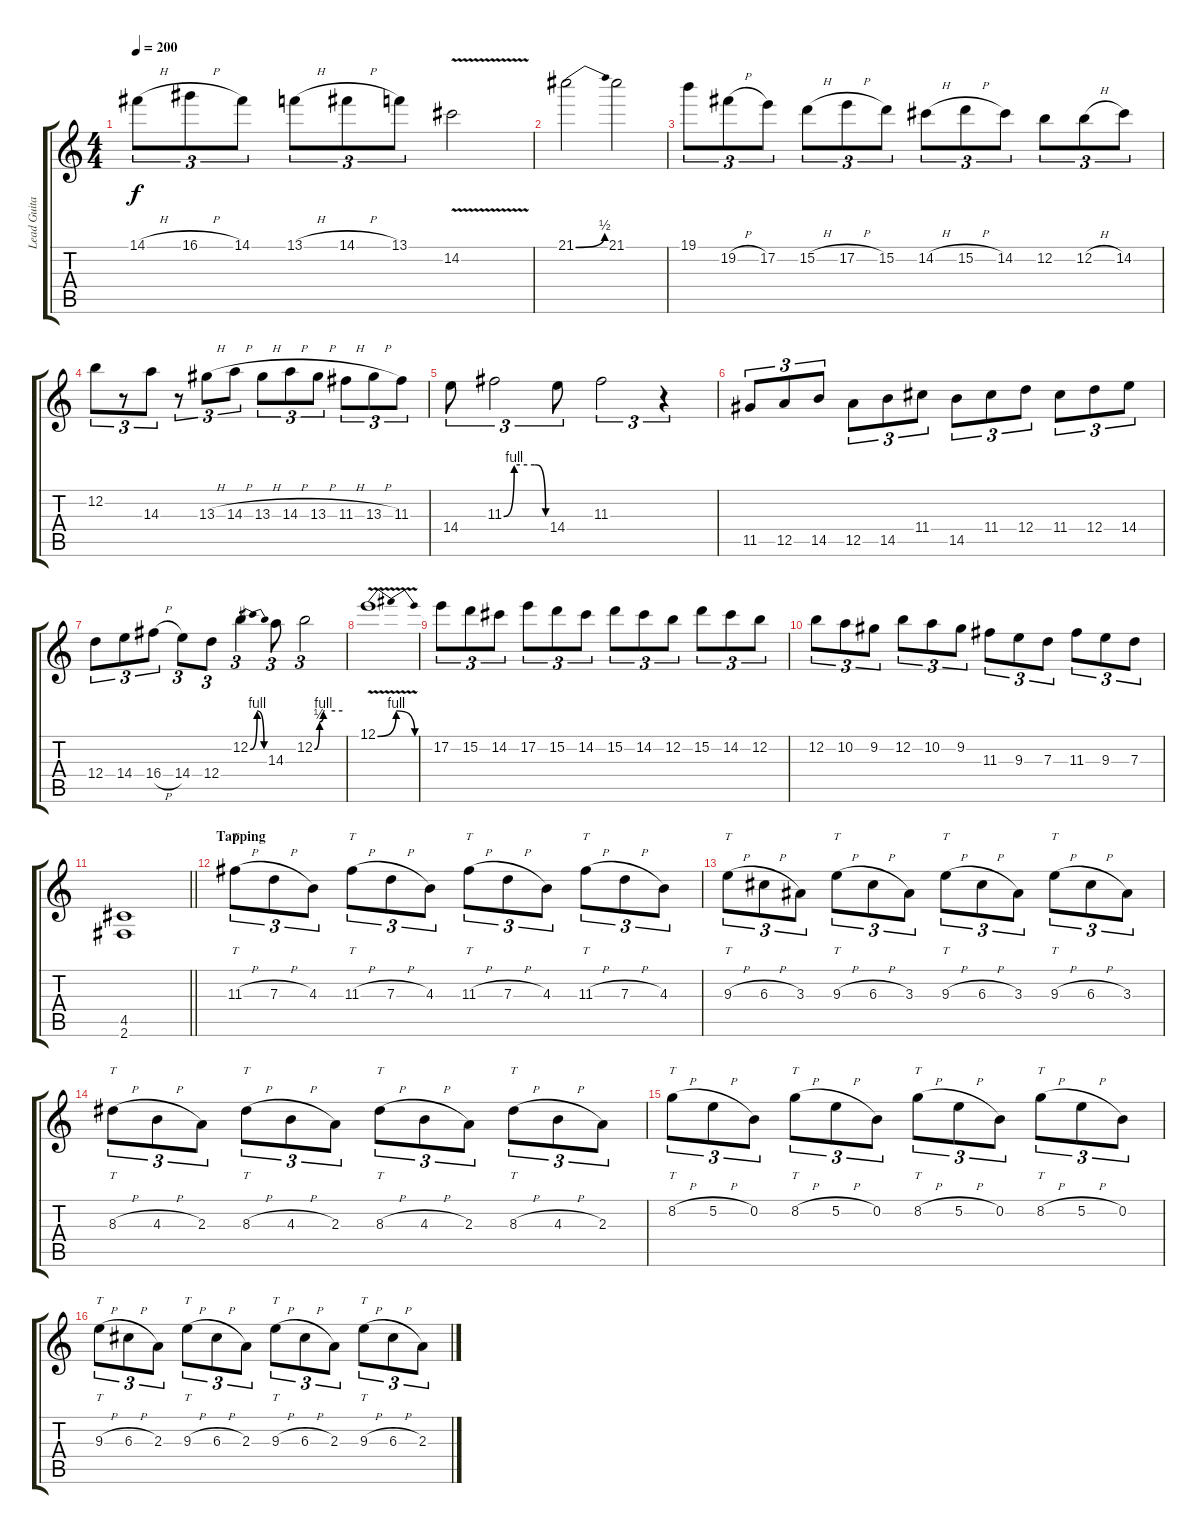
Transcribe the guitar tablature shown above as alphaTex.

\track ("Lead Guitar" "Lead Guita") {instrument distortionguitar}
\staff {score tabs}
\tuning (E4 B3 G3 D3 A2 E2) {hide}
\ts (4 4)
\tempo 200
\clef g2
\ks c
14.1{h}.8{tu (3 2) dy f} 16.1{h}.8{tu (3 2)} 14.1.8{tu (3 2)} 13.1{h}.8{tu (3 2)} 14.1{h}.8{tu (3 2)} 13.1.8{tu (3 2)} 14.2{v}.2 |
21.1{be (bend 0 0 60 2)}.2 21.1.2 |
19.1.8{tu (3 2)} 19.2{h}.8{tu (3 2)} 17.2.8{tu (3 2)} 15.2{h}.8{tu (3 2)} 17.2{h}.8{tu (3 2)} 15.2.8{tu (3 2)} 14.2{h}.8{tu (3 2)} 15.2{h}.8{tu (3 2)} 14.2.8{tu (3 2)} 12.2.8{tu (3 2)} 12.2{h}.8{tu (3 2)} 14.2.8{tu (3 2)} |
12.2.8{tu (3 2)} r.8{tu (3 2)} 14.3.8{tu (3 2)} r.8{tu (3 2)} 13.3{h}.8{tu (3 2)} 14.3{h}.8{tu (3 2)} 13.3{h}.8{tu (3 2)} 14.3{h}.8{tu (3 2)} 13.3{h}.8{tu (3 2)} 11.3{h}.8{tu (3 2)} 13.3{h}.8{tu (3 2)} 11.3.8{tu (3 2)} |
14.4.8{tu (3 2)} 11.3{be (custom 0 0 15 4 44 4 46 4 60 0)}.2{tu (3 2)} 14.4.8{tu (3 2)} 11.3.2{tu (3 2)} r.4{tu (3 2)} |
11.5.8{tu (3 2)} 12.5.8{tu (3 2)} 14.5.8{tu (3 2)} 12.5.8{tu (3 2)} 14.5.8{tu (3 2)} 11.4.8{tu (3 2)} 14.5.8{tu (3 2)} 11.4.8{tu (3 2)} 12.4.8{tu (3 2)} 11.4.8{tu (3 2)} 12.4.8{tu (3 2)} 14.4.8{tu (3 2)} |
12.4.8{tu (3 2)} 14.4.8{tu (3 2)} 16.4{h}.8{tu (3 2)} 14.4.8{tu (3 2)} 12.4.8{tu (3 2)} 12.2{be (bendrelease 0 0 15 4 44 4 60 0)}.4{tu (3 2)} 14.3.8{tu (3 2)} 12.2{be (custom 0 0 11 2 19 4 22 4 60 4)}.2{tu (3 2)} |
12.1{be (bendrelease 0 0 15 4 30 4 60 0) v}.1 |
17.2.8{tu (3 2)} 15.2.8{tu (3 2)} 14.2.8{tu (3 2)} 17.2.8{tu (3 2)} 15.2.8{tu (3 2)} 14.2.8{tu (3 2)} 15.2.8{tu (3 2)} 14.2.8{tu (3 2)} 12.2.8{tu (3 2)} 15.2.8{tu (3 2)} 14.2.8{tu (3 2)} 12.2.8{tu (3 2)} |
12.2.8{tu (3 2)} 10.2.8{tu (3 2)} 9.2.8{tu (3 2)} 12.2.8{tu (3 2)} 10.2.8{tu (3 2)} 9.2.8{tu (3 2)} 11.3.8{tu (3 2)} 9.3.8{tu (3 2)} 7.3.8{tu (3 2)} 11.3.8{tu (3 2)} 9.3.8{tu (3 2)} 7.3.8{tu (3 2)} |
\barLineRight lightlight
(4.5 2.6).1 |
\section ("" "Tapping")
11.3{h}.8{tt tu (3 2)} 7.3{h}.8{tu (3 2)} 4.3.8{tu (3 2)} 11.3{h}.8{tt tu (3 2)} 7.3{h}.8{tu (3 2)} 4.3.8{tu (3 2)} 11.3{h}.8{tt tu (3 2)} 7.3{h}.8{tu (3 2)} 4.3.8{tu (3 2)} 11.3{h}.8{tt tu (3 2)} 7.3{h}.8{tu (3 2)} 4.3.8{tu (3 2)} |
9.3{h}.8{tt tu (3 2)} 6.3{h}.8{tu (3 2)} 3.3.8{tu (3 2)} 9.3{h}.8{tt tu (3 2)} 6.3{h}.8{tu (3 2)} 3.3.8{tu (3 2)} 9.3{h}.8{tt tu (3 2)} 6.3{h}.8{tu (3 2)} 3.3.8{tu (3 2)} 9.3{h}.8{tt tu (3 2)} 6.3{h}.8{tu (3 2)} 3.3.8{tu (3 2)} |
8.3{h}.8{tt tu (3 2)} 4.3{h}.8{tu (3 2)} 2.3.8{tu (3 2)} 8.3{h}.8{tt tu (3 2)} 4.3{h}.8{tu (3 2)} 2.3.8{tu (3 2)} 8.3{h}.8{tt tu (3 2)} 4.3{h}.8{tu (3 2)} 2.3.8{tu (3 2)} 8.3{h}.8{tt tu (3 2)} 4.3{h}.8{tu (3 2)} 2.3.8{tu (3 2)} |
8.2{h}.8{tt tu (3 2)} 5.2{h}.8{tu (3 2)} 0.2.8{tu (3 2)} 8.2{h}.8{tt tu (3 2)} 5.2{h}.8{tu (3 2)} 0.2.8{tu (3 2)} 8.2{h}.8{tt tu (3 2)} 5.2{h}.8{tu (3 2)} 0.2.8{tu (3 2)} 8.2{h}.8{tt tu (3 2)} 5.2{h}.8{tu (3 2)} 0.2.8{tu (3 2)} |
9.3{h}.8{tt tu (3 2)} 6.3{h}.8{tu (3 2)} 2.3.8{tu (3 2)} 9.3{h}.8{tt tu (3 2)} 6.3{h}.8{tu (3 2)} 2.3.8{tu (3 2)} 9.3{h}.8{tt tu (3 2)} 6.3{h}.8{tu (3 2)} 2.3.8{tu (3 2)} 9.3{h}.8{tt tu (3 2)} 6.3{h}.8{tu (3 2)} 2.3.8{tu (3 2)}
